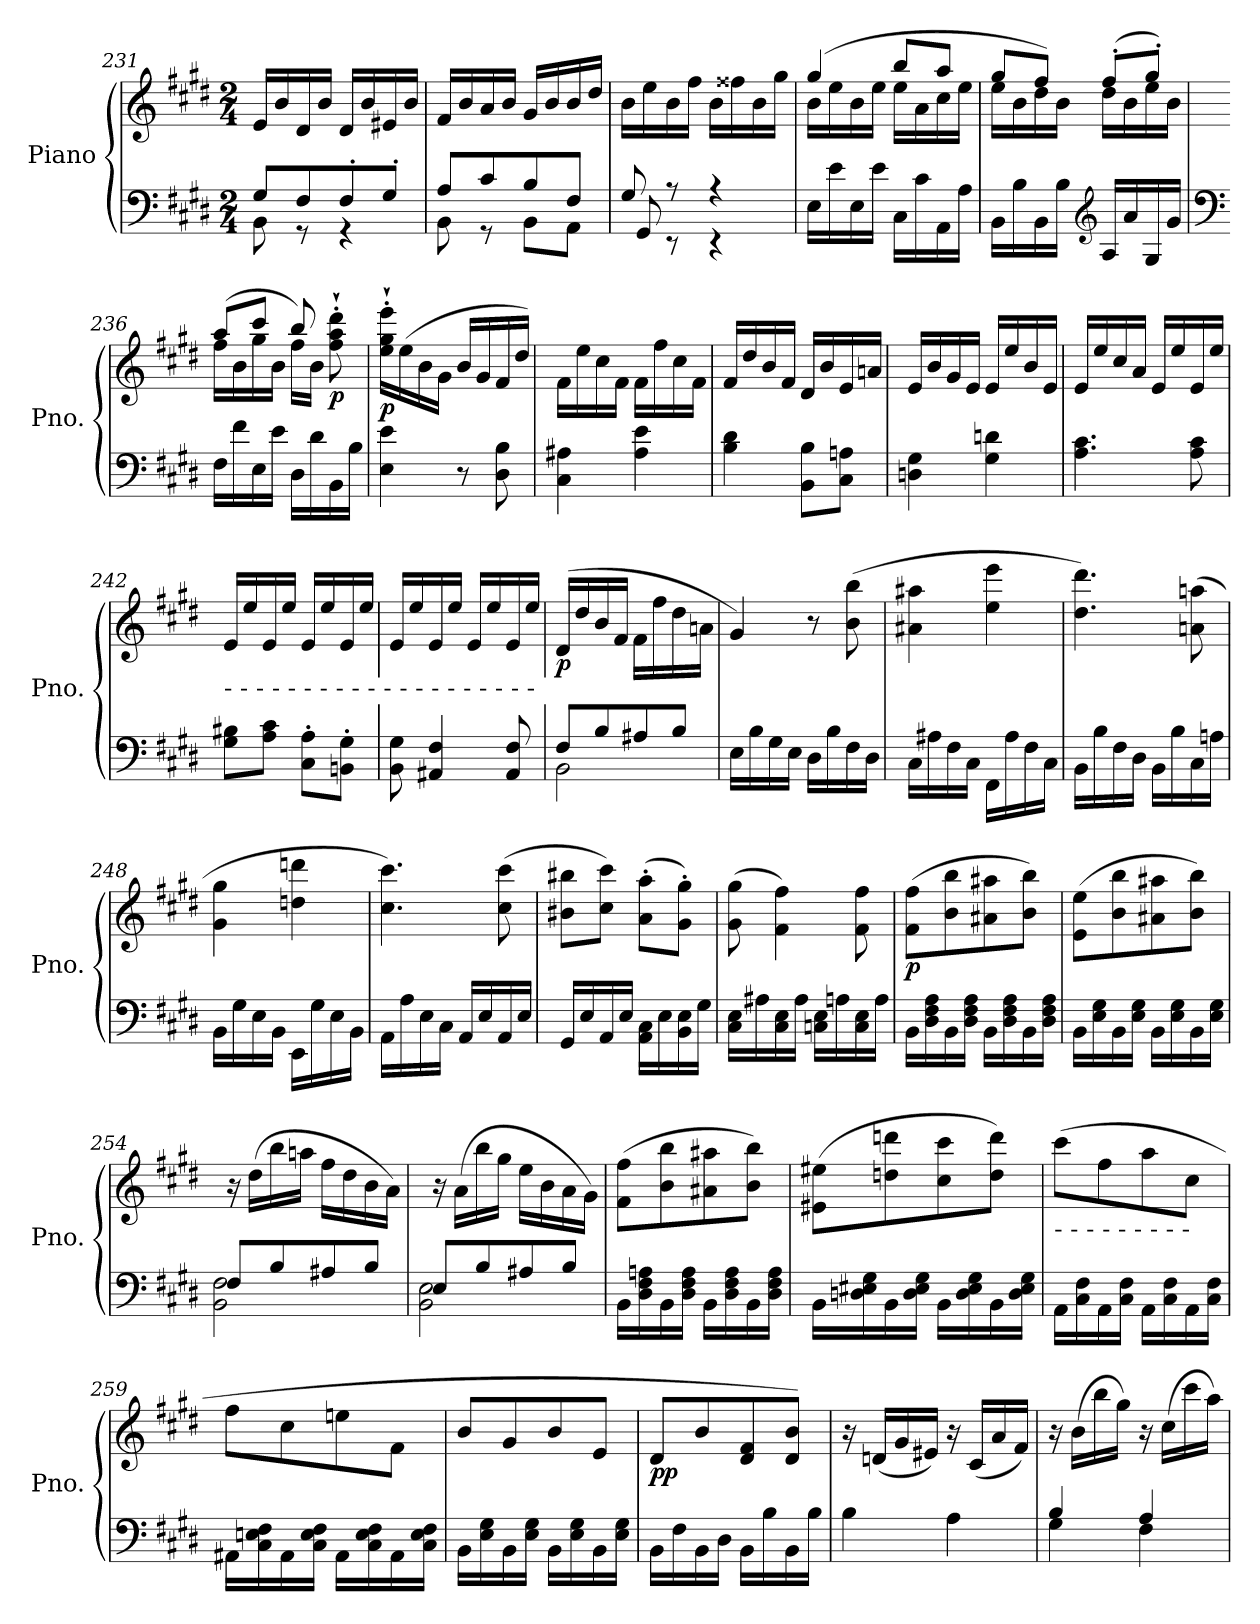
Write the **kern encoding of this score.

**kern	**kern	**dynam
*part1	*part1	*part1
*staff2	*staff1	*staff1/2
*I"Piano	*	*
*I'Pno.	*	*
*clefF4	*clefG2	*
*k[f#c#g#d#]	*k[f#c#g#d#]	*
*M2/4	*M2/4	*
=231	=231	=231
*^	*	*
8G#/L	8BB\	16e/LL	.
.	.	16b/	.
8F#/	8r	16d#/	.
.	.	16b/JJ	.
8F#'/	4r	16d#/LL	.
.	.	16b/	.
8G#'/J	.	16e#X/	.
.	.	16b/JJ	.
=232	=232	=232	=232
8A/L	8BB\	16f#/LL	.
.	.	16b/	.
8c#/	8r	16a/	.
.	.	16b/JJ	.
8B/	8BB\L	16g#/LL	.
.	.	16b/	.
8F#/J	8AA\J	16b/	.
.	.	16dd#/JJ	.
=233	=233	=233	=233
8G#/	8GG#/	16b\LL	.
.	.	16ee\	.
8r	8r	16b\	.
.	.	16ff#\JJ	.
4r	4r	16b\LL	.
.	.	16ff##X\	.
.	.	16b\	.
.	.	16gg#\JJ	.
*v	*v	*	*
!!LO:LB:g=z
=234	=234	=234
*	*^	*
16E\LL	(4gg#/	16b\LL	.
16e\	.	16ee\	.
16E\	.	16b\	.
16e\JJ	.	16ee\JJ	.
16C#\LL	8bb/L	16ee\LL	.
16c#\	.	16a\	.
16AA\	8aa/J	16cc#\	.
16A\JJ	.	16ee\JJ	.
=235	=235	=235	=235
16BB\LL	8gg#/L	16ee\LL	.
16B\	.	16b\	.
16BB\	8ff#/J)	16dd#\	.
16B\JJ	.	16b\JJ	.
*clefG2	*	*	*
16A/LL	(8ff#'/L	16dd#\LL	.
16a/	.	16b\	.
16G#/	8gg#'/J)	16ee\	.
16g#/JJ	.	16b\JJ	.
=236	=236	=236	=236
*clefF4	*	*	*
!	!	!	!LO:DY:b
16F#\LL	(8aa/L	16ff#\LL	other-dynamics
16f#\	.	16b\	.
16E\	8ccc#/J	16gg#\	.
16e\JJ	.	16b\JJ	.
16D#\LL	8bb/)	16ff#\LL	.
16d#\	.	16b\JJ	.
!	!	!	!LO:DY:b
16BB\	8ff#\'` 8aa\'` 8ddd#\'`	8ryy	p
16B\JJ	.	.	.
*	*v	*v	*
=237	=237	=237
!	!	!LO:DY:b
4E\ 4e\	16ee\'` 16gg#\'` 16eee\'`LL	p
.	(16ee\	.
.	16b\	.
.	16g#\JJ	.
8r	16b/LL	.
.	16g#/	.
8D#\ 8B\	16f#/	.
.	16dd#/JJ)	.
!!LO:LB:g=z
=238	=238	=238
4C#\ 4A#X\	16f#\LL	.
.	16ee\	.
.	16cc#\	.
.	16f#\JJ	.
4A#\ 4e\	16f#\LL	.
.	16ff#\	.
.	16cc#\	.
.	16f#\JJ	.
=239	=239	=239
4B\ 4d#\	16f#/LL	.
.	16dd#/	.
.	16b/	.
.	16f#/JJ	.
8BB\ 8B\L	16d#/LL	.
.	16b/	.
8C#\ 8An\J	16e/	.
.	16an/JJ	.
=240	=240	=240
4Dn\ 4G#\	16e/LL	.
.	16b/	.
.	16g#/	.
.	16e/JJ	.
4G#\ 4dn\	16e/LL	.
.	16ee/	.
.	16b/	.
.	16e/JJ	.
=241	=241	=241
4.A\ 4.c#\	16e/LL	.
.	16ee/	.
.	16cc#/	.
.	16a/JJ	.
!	!	!LO:DY:b
.	16e/LL	other-dynamics
.	16ee/	.
8A\ 8c#\	16e/	.
.	16ee/JJ	.
!!LO:LB:g=z
=242	=242	=242
!	!LO:TX:b:t=-  -  -  -  -  -  -  -  -  -  -  -  -  -  -  -  -  -  -  -	!
8G#\ 8B#X\L	16e/LL	.
.	16ee/	.
8A\ 8c#\J	16e/	.
.	16ee/JJ	.
8C#\' 8A\'L	16e/LL	.
.	16ee/	.
8BBn\' 8G#\'J	16e/	.
.	16ee/JJ	.
=243	=243	=243
8BB\ 8G#\	16e/LL	.
.	16ee/	.
4AA#X/ 4F#/	16e/	.
.	16ee/JJ	.
.	16e/LL	.
.	16ee/	.
8AA#/ 8F#/	16e/	.
.	16ee/JJ	.
=244	=244	=244
*^	*	*
!	!	!	!LO:DY:b
8F#/L	2BB\	(>16d#/LL	p
.	.	16dd#/	.
8B/	.	16b/	.
.	.	16f#/JJ	.
8A#X/	.	16f#\LL	.
.	.	16ff#\	.
8B/J	.	16dd#\	.
.	.	16an\JJ	.
*v	*v	*	*
=245	=245	=245
16E\LL	4g#/)	.
16B\	.	.
16G#\	.	.
16E\JJ	.	.
16D#\LL	8r	.
16B\	.	.
16F#\	(8b\ 8bb\	.
16D#\JJ	.	.
!!LO:LB:g=z
=246	=246	=246
16C#\LL	4a#X\ 4aa#X\	.
16A#X\	.	.
16F#\	.	.
16C#\JJ	.	.
16FF#\LL	4ee\ 4eee\	.
16A#\	.	.
16F#\	.	.
16C#\JJ	.	.
=247	=247	=247
16BB\LL	4.dd#\ 4.ddd#\)	.
16B\	.	.
16F#\	.	.
16D#\JJ	.	.
16BB\LL	.	.
16B\	.	.
16C#\	(8an\ 8aan\	.
16An\JJ	.	.
=248	=248	=248
16BB\LL	4g#\ 4gg#\	.
16G#\	.	.
16E\	.	.
16BB\JJ	.	.
16EE\LL	4ddn\ 4dddn\	.
16G#\	.	.
16E\	.	.
16BB\JJ	.	.
=249	=249	=249
16AA\LL	4.cc#\ 4.ccc#\)	.
16A\	.	.
16E\	.	.
16C#\JJ	.	.
16AA/LL	.	.
16E/	.	.
!	!	!LO:DY:b
16AA/	(8cc#\ 8ccc#\	other-dynamics
16E/JJ	.	.
!!LO:LB:g=z
=250	=250	=250
16GG#/LL	8b#X\ 8bb#X\L	.
16E/	.	.
16AA/	8cc#\ 8ccc#\J)	.
16E/JJ	.	.
16AA\ 16C#\LL	(8a\' 8aa\'L	.
16E\	.	.
16BB\ 16E\	8g#\' 8gg#\'J)	.
16G#\JJ	.	.
=251	=251	=251
16C#\ 16E\LL	(8g#\ 8gg#\	.
16A#X\	.	.
16C#\ 16E\	4f#\ 4ff#\)	.
16A#\JJ	.	.
16Cn\ 16E\LL	.	.
16An\	.	.
16C\ 16E\	8f#\ 8ff#\	.
16A\JJ	.	.
=252	=252	=252
!	!	!LO:DY:b
16BB\LL	(8f#\ 8ff#\L	p
16D#\ 16F#\ 16A\	.	.
16BB\	8b\ 8bb\	.
16D#\ 16F#\ 16A\JJ	.	.
16BB\LL	8a#X\ 8aa#X\	.
16D#\ 16F#\ 16A\	.	.
16BB\	8b\ 8bb\J)	.
16D#\ 16F#\ 16A\JJ	.	.
=253	=253	=253
16BB\LL	(8e\ 8ee\L	.
16E\ 16G#\	.	.
16BB\	8b\ 8bb\	.
16E\ 16G#\JJ	.	.
16BB\LL	8a#X\ 8aa#X\	.
16E\ 16G#\	.	.
16BB\	8b\ 8bb\J)	.
16E\ 16G#\JJ	.	.
!!LO:PB:g=z
=254	=254	=254
*^	*	*
8F#/L	2BB\ 2F#\	16r	.
.	.	(16dd#\LL	.
8B/	.	16bb\	.
.	.	16aan\JJ	.
8A#X/	.	16ff#\LL	.
.	.	16dd#\	.
8B/J	.	16b\	.
.	.	16a\JJ)	.
=255	=255	=255	=255
8E/L	2BB\ 2E\	16r	.
.	.	(16a\LL	.
8B/	.	16bb\	.
.	.	16gg#\JJ	.
8A#X/	.	16ee\LL	.
.	.	16b\	.
8B/J	.	16a\	.
.	.	16g#\JJ)	.
*v	*v	*	*
=256	=256	=256
!	!	!LO:DY:b
16BB\LL	(8f#\ 8ff#\L	other-dynamics
16D#\ 16F#\ 16An\	.	.
16BB\	8b\ 8bb\	.
16D#\ 16F#\ 16A\JJ	.	.
16BB\LL	8a#X\ 8aa#X\	.
16D#\ 16F#\ 16A\	.	.
16BB\	8b\ 8bb\J)	.
16D#\ 16F#\ 16A\JJ	.	.
=257	=257	=257
16BB\LL	(8e#X\ 8ee#X\L	.
16Dn\ 16E#X\ 16G#\	.	.
16BB\	8ddn\ 8dddn\	.
16D\ 16E#\ 16G#\JJ	.	.
16BB\LL	8cc#\ 8ccc#\	.
16D\ 16E#\ 16G#\	.	.
16BB\	8dd\ 8ddd\J)	.
16D\ 16E#\ 16G#\JJ	.	.
!!LO:LB:g=z
=258	=258	=258
!	!LO:TX:b:t=-  -  -  -  -  -  -  -  -	!
16AA\LL	(8ccc#\L	.
16C#\ 16F#\	.	.
16AA\	8ff#\	.
16C#\ 16F#\JJ	.	.
16AA\LL	8aa\	.
16C#\ 16F#\	.	.
16AA\	8cc#\J	.
16C#\ 16F#\JJ	.	.
=259	=259	=259
!	!	!LO:DY:b
16AA#X\LL	8ff#\L	other-dynamics
16C#\ 16En\ 16F#\	.	.
16AA#\	8cc#\	.
16C#\ 16E\ 16F#\JJ	.	.
16AA#\LL	8een\	.
16C#\ 16E\ 16F#\	.	.
16AA#\	8f#\J	.
16C#\ 16E\ 16F#\JJ	.	.
=260	=260	=260
16BB\LL	8b/L	.
16E\ 16G#\	.	.
16BB\	8g#/	.
16E\ 16G#\JJ	.	.
16BB\LL	8b/	.
16E\ 16G#\	.	.
16BB\	8e/J	.
16E\ 16G#\JJ	.	.
=261	=261	=261
!	!	!LO:DY:b
16BB\LL	8d#/L	pp
16F#\	.	.
16BB\	8b/	.
16D#\JJ	.	.
16BB\LL	8d#/ 8f#/	.
16B\	.	.
16BB\	8d#/ 8b/J)	.
16B\JJ	.	.
!!LO:LB:g=z
=262	=262	=262
!	!	!LO:DY:b
4B\	16r	other-dynamics
.	(16dn/LL	.
.	16g#/	.
.	16e#X/JJ)	.
4A\	16r	.
.	(16c#/LL	.
.	16a/	.
.	16f#/JJ)	.
=263	=263	=263
*^	*	*
4B/	4G#\	16r	.
.	.	(16b\LL	.
.	.	16bb\	.
.	.	16gg#\JJ)	.
4A/	4F#\	16r	.
.	.	(16cc#\LL	.
.	.	16ccc#\	.
.	.	16aa\JJ)	.
*v	*v	*	*
=	=	=
*-	*-	*-
